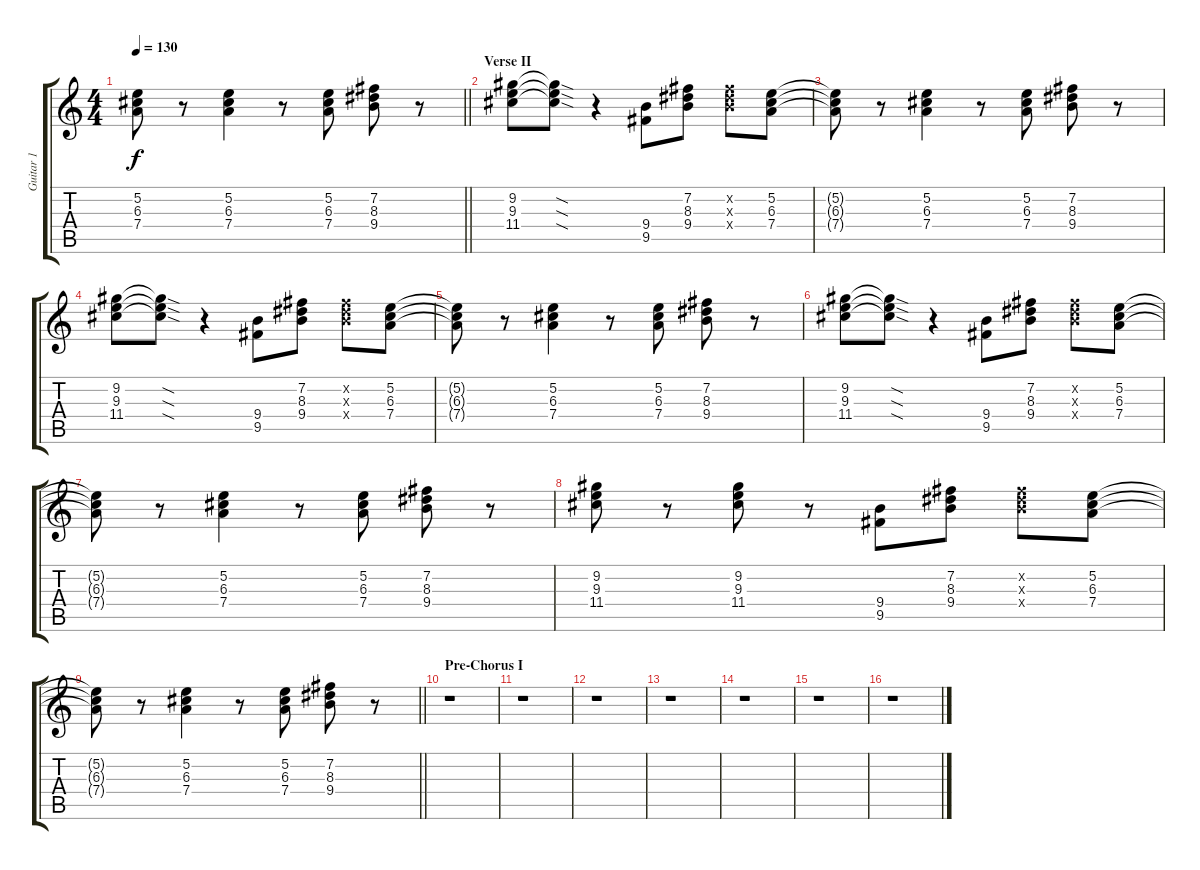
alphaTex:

\track ("Guitar 1" "Guitar 1") {instrument overdrivenguitar}
\staff {score tabs}
\tuning (E4 B3 G3 D3 A2 E2) {hide}
\ts (4 4)
\tempo 130
\clef g2
\barLineRight lightlight
\ks c
(5.2{t} 6.3{t} 7.4{t}).8{dy f} r.8 (5.2 6.3 7.4).4 r.8 (5.2 6.3 7.4).8 (7.2 8.3 9.4).8 r.8 |
\section ("" "Verse II")
(9.2 9.3 11.4).8 (9.2{sod t} 9.3{sod t} 11.4{sod t}).8 r.4 (9.4 9.5).8 (7.2 8.3 9.4).8 (7.2{x} 8.3{x} 9.4{x}).8 (5.2 6.3 7.4).8 |
(5.2{t} 6.3{t} 7.4{t}).8 r.8 (5.2 6.3 7.4).4 r.8 (5.2 6.3 7.4).8 (7.2 8.3 9.4).8 r.8 |
(9.2 9.3 11.4).8 (9.2{sod t} 9.3{sod t} 11.4{sod t}).8 r.4 (9.4 9.5).8 (7.2 8.3 9.4).8 (7.2{x} 8.3{x} 9.4{x}).8 (5.2 6.3 7.4).8 |
(5.2{t} 6.3{t} 7.4{t}).8 r.8 (5.2 6.3 7.4).4 r.8 (5.2 6.3 7.4).8 (7.2 8.3 9.4).8 r.8 |
(9.2 9.3 11.4).8 (9.2{sod t} 9.3{sod t} 11.4{sod t}).8 r.4 (9.4 9.5).8 (7.2 8.3 9.4).8 (7.2{x} 8.3{x} 9.4{x}).8 (5.2 6.3 7.4).8 |
(5.2{t} 6.3{t} 7.4{t}).8 r.8 (5.2 6.3 7.4).4 r.8 (5.2 6.3 7.4).8 (7.2 8.3 9.4).8 r.8 |
(9.2 9.3 11.4).8 r.8 (9.2 9.3 11.4).8 r.8 (9.4 9.5).8 (7.2 8.3 9.4).8 (7.2{x} 8.3{x} 9.4{x}).8 (5.2 6.3 7.4).8 |
\barLineRight lightlight
(5.2{t} 6.3{t} 7.4{t}).8 r.8 (5.2 6.3 7.4).4 r.8 (5.2 6.3 7.4).8 (7.2 8.3 9.4).8 r.8 |
\section ("" "Pre-Chorus I")
r.1 |
r.1 |
r.1 |
r.1 |
r.1 |
r.1 |
r.1
